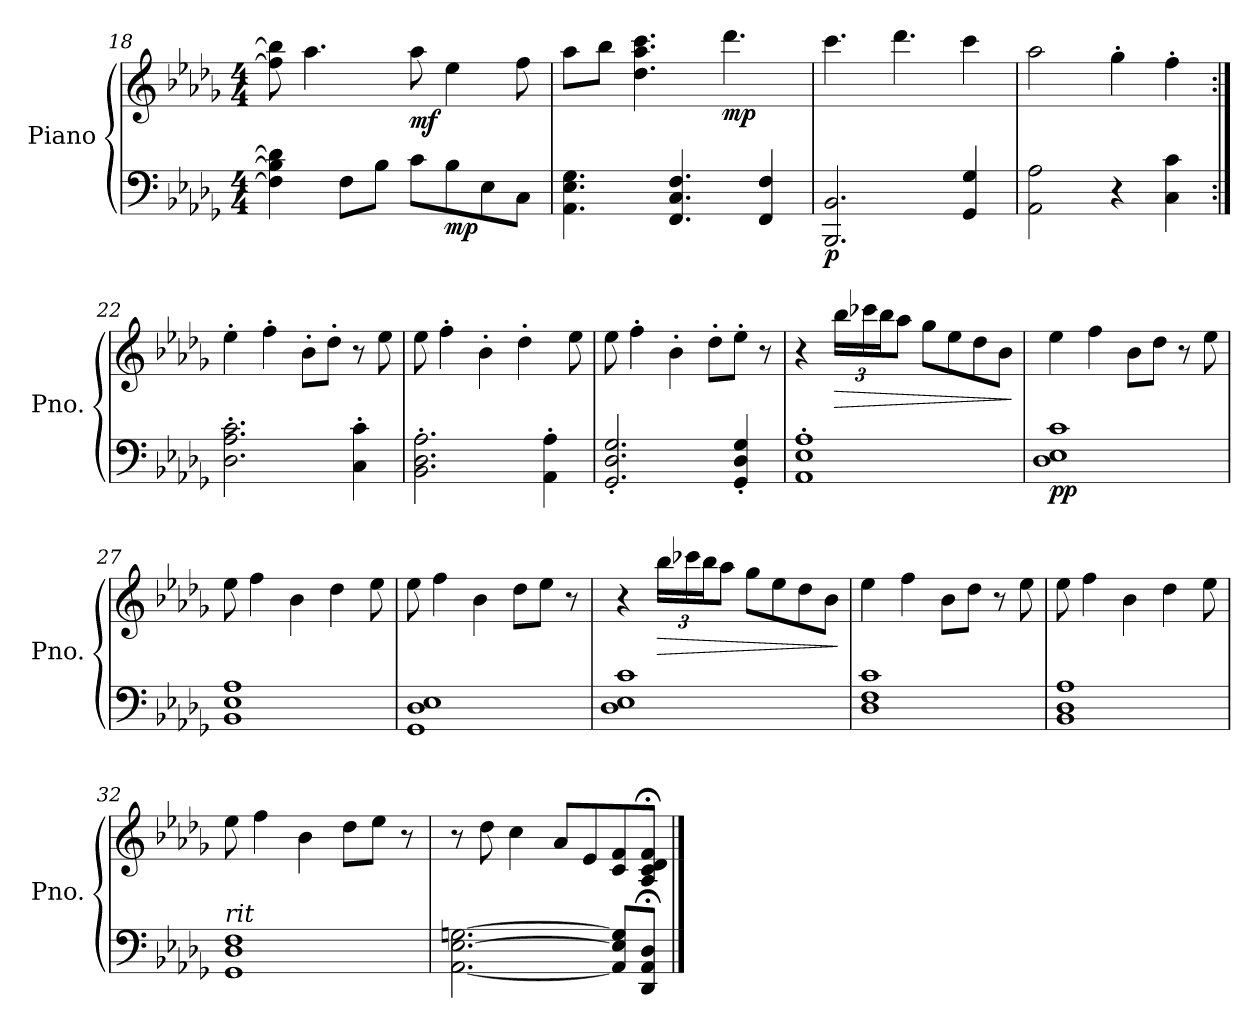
**kern	**kern	**dynam
*part1	*part1	*part1
*staff2	*staff1	*staff1/2
*I"Piano	*	*
*I'Pno.	*	*
!!LO:LB:g=z
*clefF4	*clefG2	*
*k[b-e-a-d-g-]	*k[b-e-a-d-g-]	*
*M4/4	*M4/4	*
=18	=18	=18
4F\] 4B-\] 4d-\]	8ff\] 8bb-\]	.
.	4.aa-\	.
8F\L	.	.
8B-\J	.	.
!	!	!LO:DY:b
8c\L	8aa-\	mf
!	!	!LO:DY:b=2
8B-\	4ee-\	mp
8E-\	.	.
8C\J	8ff\	.
=19	=19	=19
4.AA-\ 4.E-\ 4.G-\	8aa-\L	.
.	8bb-\J	.
.	4.dd-\ 4.aa-\ 4.ccc\	.
4.FF/ 4.C/ 4.F/	.	.
!	!	!LO:DY:b
.	4.ddd-\	mp
4FF/ 4F/	.	.
=20	=20	=20
!	!	!LO:DY:b=2
2.BBB-/ 2.BB-/	4.ccc\	p
.	4.ddd-\	.
4GG-/ 4G-/	4ccc\	.
=21	=21	=21
2AA-\ 2A-\	2aa-\	.
4r	4gg-'\	.
4C\ 4c\	4ff'\	.
=22:|!	=22:|!	=22:|!
!	!	!LO:DY:b=2
!	!	!LO:DY:n=1:b
2.D-\' 2.A-\' 2.c\'	4ee-'\	mp mp
.	4ff'\	.
.	8b-'\L	.
.	8dd-'\J	.
4C\' 4c\'	8r	.
.	8ee-\	.
=23	=23	=23
2.BB-\' 2.D-\' 2.A-\'	8ee-\	.
.	4ff'\	.
.	4b-'\	.
.	4dd-'\	.
4AA-\' 4A-\'	.	.
.	8ee-\	.
!!LO:LB:g=z
=24	=24	=24
2.GG-/' 2.D-/' 2.G-/'	8ee-\	.
.	4ff'\	.
.	4b-'\	.
.	8dd-'\L	.
4GG-/' 4D-/' 4G-/'	8ee-'\J	.
.	8r	.
=25	=25	=25
1AA-' 1E-' 1A-'	4r	.
*	*Xbrackettup	*
!	!	!LO:HP:b
.	24bb-\LL	>
.	24ccc-X\	.
.	24bb-\J	.
.	8aa-\J	.
.	8gg-\L	.
.	8ee-\	.
.	8dd-\	.
.	8b-\J	.
.	.	]
=26	=26	=26
!	!	!LO:DY:b=2
!	!	!LO:DY:n=1:b
1D- 1E- 1c	4ee-\	p p
.	4ff\	.
.	8b-\L	.
.	8dd-\J	.
.	8r	.
.	8ee-\	.
=27	=27	=27
1BB- 1E- 1A-	8ee-\	.
.	4ff\	.
.	4b-\	.
.	4dd-\	.
.	8ee-\	.
=28	=28	=28
1GG- 1D- 1E-	8ee-\	.
.	4ff\	.
.	4b-\	.
.	8dd-\L	.
.	8ee-\J	.
.	8r	.
!!LO:PB:g=z
=29	=29	=29
1D- 1E- 1c	4r	.
!	!	!LO:HP:b
.	24bb-\LL	>
.	24ccc-X\	.
.	24bb-\J	.
.	8aa-\J	.
.	8gg-\L	.
.	8ee-\	.
.	8dd-\	.
.	8b-\J	.
.	.	]
=30	=30	=30
1D- 1F 1c	4ee-\	.
.	4ff\	.
.	8b-\L	.
.	8dd-\J	.
.	8r	.
.	8ee-\	.
=31	=31	=31
1BB- 1D- 1A-	8ee-\	.
.	4ff\	.
.	4b-\	.
.	4dd-\	.
.	8ee-\	.
=32	=32	=32
*	*MM55	*
!LO:TX:a:i:t=rit	!	!
1GG- 1D- 1F	8ee-\	.
.	4ff\	.
.	4b-\	.
.	8dd-\L	.
.	8ee-\J	.
.	8r	.
=33	=33	=33
[2.AA-\ [2.E-\ [2.Gn\	8r	.
.	8dd-\	.
.	4cc\	.
.	8a-/L	.
.	8e-/	.
8AA-/] 8E-/] 8G/]L	8c/ 8f/	.
*	*MM1	*
8DD-/;< 8AA-/;< 8D-/;<J	8A-/;< 8c/;< 8d-/;< 8f/;<J	.
==	==	==
*-	*-	*-
